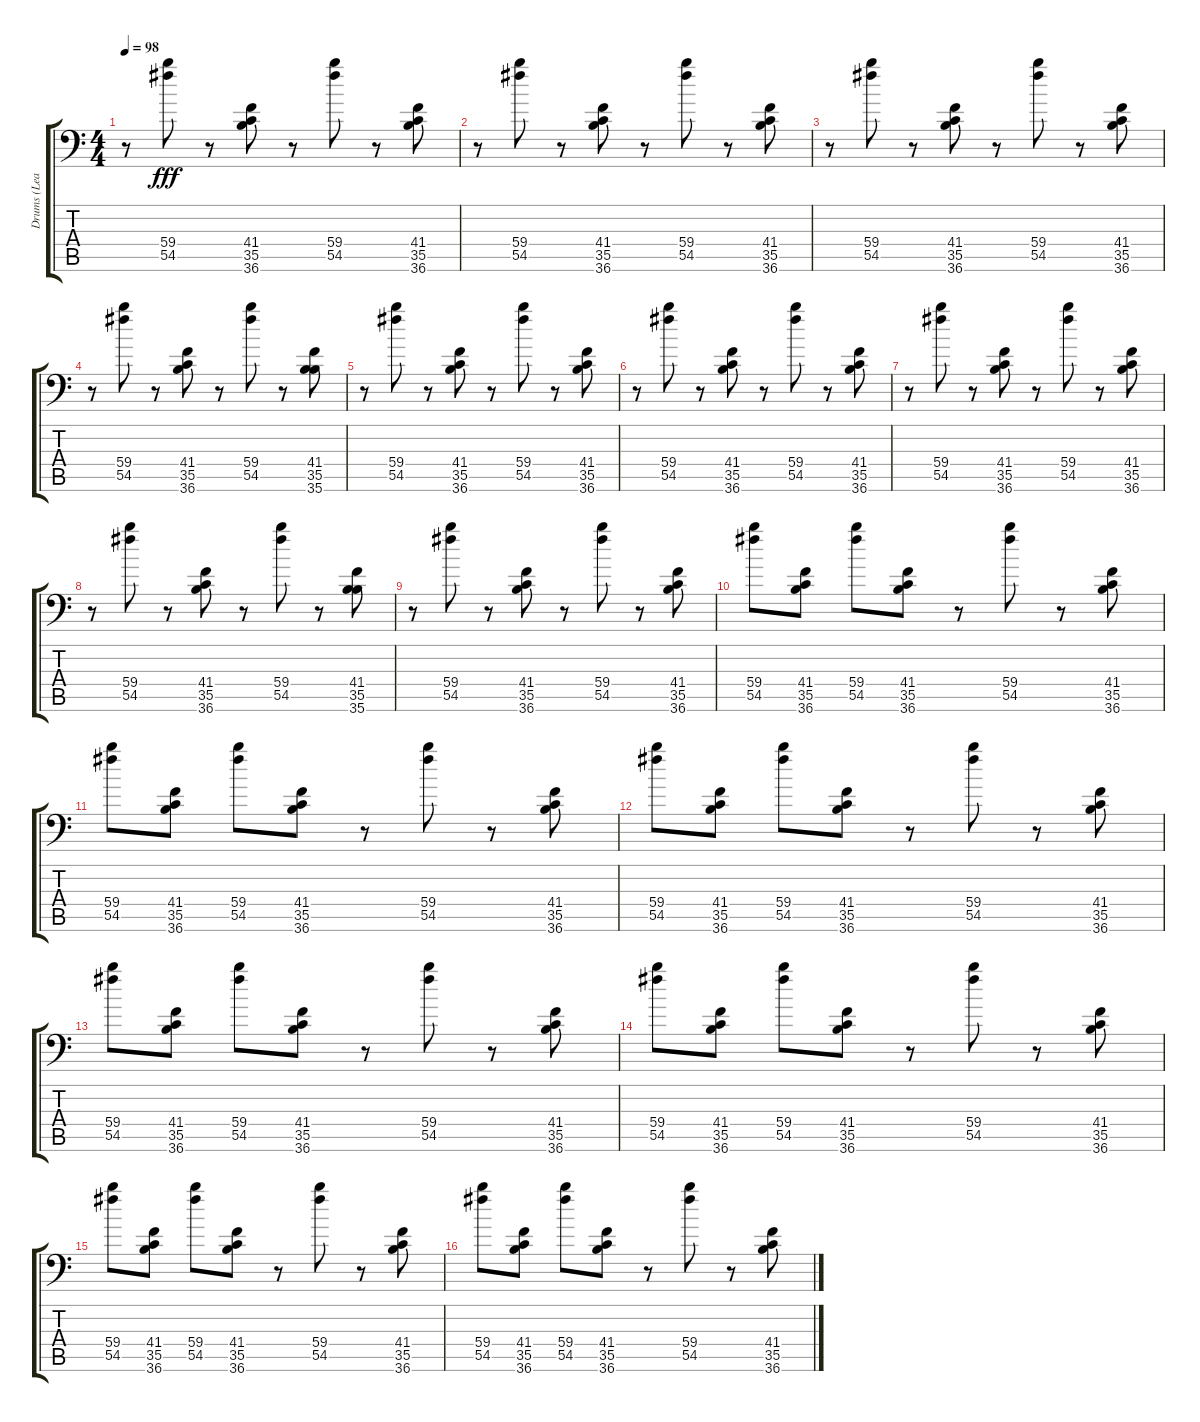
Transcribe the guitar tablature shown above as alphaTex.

\track ("Drums (Leah Shapiro)" "Drums (Lea") {instrument acousticgrandpiano}
\staff {score tabs}
\tuning (C-1 C-1 C-1 C-1 C-1 C-1) {hide}
\ts (4 4)
\tempo 98
\clef f4
\ks c
r.8{dy fff} (59.4 54.5).8 r.8 (41.4 35.5 36.6).8 r.8 (59.4 54.5).8 r.8 (41.4 35.5 36.6).8 |
r.8 (59.4 54.5).8 r.8 (41.4 35.5 36.6).8 r.8 (59.4 54.5).8 r.8 (41.4 35.5 36.6).8 |
r.8 (59.4 54.5).8 r.8 (41.4 35.5 36.6).8 r.8 (59.4 54.5).8 r.8 (41.4 35.5 36.6).8 |
r.8 (59.4 54.5).8 r.8 (41.4 35.5 36.6).8 r.8 (59.4 54.5).8 r.8 (41.4 35.5 35.6).8 |
r.8 (59.4 54.5).8 r.8 (41.4 35.5 36.6).8 r.8 (59.4 54.5).8 r.8 (41.4 35.5 36.6).8 |
r.8 (59.4 54.5).8 r.8 (41.4 35.5 36.6).8 r.8 (59.4 54.5).8 r.8 (41.4 35.5 36.6).8 |
r.8 (59.4 54.5).8 r.8 (41.4 35.5 36.6).8 r.8 (59.4 54.5).8 r.8 (41.4 35.5 36.6).8 |
r.8 (59.4 54.5).8 r.8 (41.4 35.5 36.6).8 r.8 (59.4 54.5).8 r.8 (41.4 35.5 35.6).8 |
r.8 (59.4 54.5).8 r.8 (41.4 35.5 36.6).8 r.8 (59.4 54.5).8 r.8 (41.4 35.5 36.6).8 |
(59.4 54.5).8 (41.4 35.5 36.6).8 (59.4 54.5).8 (41.4 35.5 36.6).8 r.8 (59.4 54.5).8 r.8 (41.4 35.5 36.6).8 |
(59.4 54.5).8 (41.4 35.5 36.6).8 (59.4 54.5).8 (41.4 35.5 36.6).8 r.8 (59.4 54.5).8 r.8 (41.4 35.5 36.6).8 |
(59.4 54.5).8 (41.4 35.5 36.6).8 (59.4 54.5).8 (41.4 35.5 36.6).8 r.8 (59.4 54.5).8 r.8 (41.4 35.5 36.6).8 |
(59.4 54.5).8 (41.4 35.5 36.6).8 (59.4 54.5).8 (41.4 35.5 36.6).8 r.8 (59.4 54.5).8 r.8 (41.4 35.5 36.6).8 |
(59.4 54.5).8 (41.4 35.5 36.6).8 (59.4 54.5).8 (41.4 35.5 36.6).8 r.8 (59.4 54.5).8 r.8 (41.4 35.5 36.6).8 |
(59.4 54.5).8 (41.4 35.5 36.6).8 (59.4 54.5).8 (41.4 35.5 36.6).8 r.8 (59.4 54.5).8 r.8 (41.4 35.5 36.6).8 |
(59.4 54.5).8 (41.4 35.5 36.6).8 (59.4 54.5).8 (41.4 35.5 36.6).8 r.8 (59.4 54.5).8 r.8 (41.4 35.5 36.6).8
